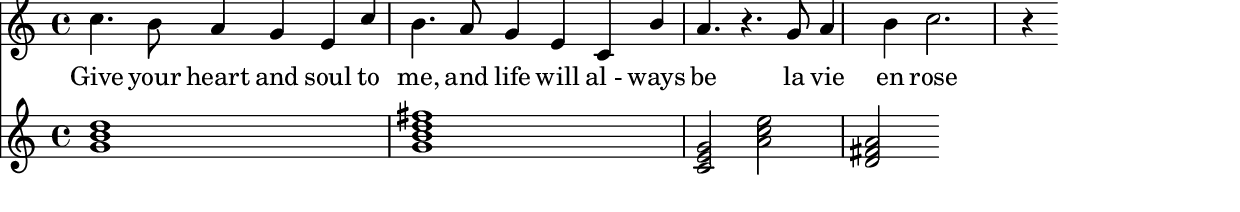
%% Generated by lilypond-book
%% Options: [indent=0\mm,line-width=278\pt]
\include "lilypond-book-preamble.ly"


% ****************************************************************
% Start cut-&-pastable-section
% ****************************************************************



\paper {
  indent = 0\mm
  line-width = 278\pt
  % offset the left padding, also add 1mm as lilypond creates cropped
  % images with a little space on the right
  line-width = #(- line-width (* mm  3.000000) (* mm 1))
}

\layout {
  
}





% ****************************************************************
% ly snippet:
% ****************************************************************
\sourcefileline 212
\layout {
	  	indent = 0\mm
  		line-width = 200\mm
  		ragged-last = ##t
		\override ChordName #'font-size = #2
     	\override ChordName #'font-series = #'bold 
		\override ChordName #'color = #(rgb-color 0 0 0.78) 
		\override ChordName #'font-family = #'roman
	}
	\score {
		<<
		\chords { g1 g1:maj7 e1:m a2:m d2}
		\relative c'' {
			\clef treble
			\override Staff.TimeSignature #'style = #'()
			\time 4/4
			<<
    		{ c4. b8 a8 [ g8 e8 c'8 ] b4. a8 g8 [ e8 c8 b'8 ] a4. r4. g8 a4 b4 c2. r4 }
		    \new Staff { 
				\clef "treble" 
				\override Staff.TimeSignature #'style = #'()
				\chordmode { g1 g1:maj7 c2 a2:m d2}
				
			}			
			>>
		}
		\addlyrics { Give your heart and soul to "me," and life will "al -" ways be la vie en rose}
		>>
	}



% ****************************************************************
% end ly snippet
% ****************************************************************
